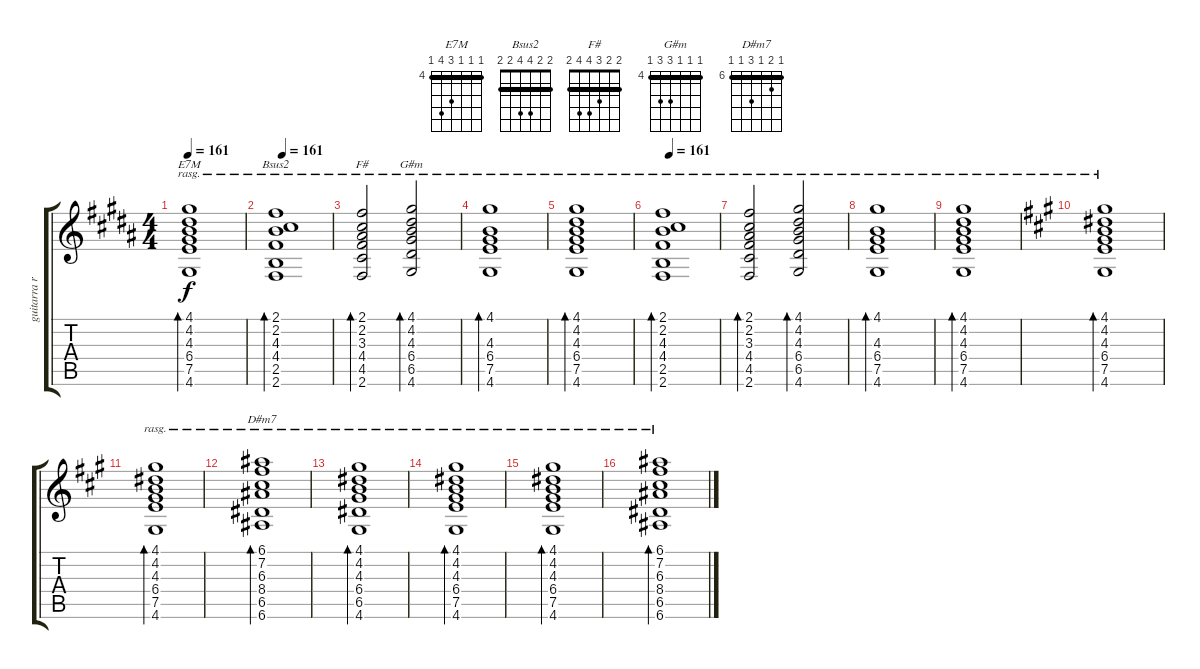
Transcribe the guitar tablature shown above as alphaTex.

\track ("guitarra ritmica" "guitarra r") {instrument acousticguitarsteel}
\staff {score tabs}
\tuning (E4 B3 G3 D3 A2 E2) {hide}
\chord ("E7M" 4 4 4 6 7 4) {firstfret 4 barre 4}
\chord ("Bsus2" 2 2 4 4 2 2) {barre 2}
\chord ("F#" 2 2 3 4 4 2) {barre 2}
\chord ("G#m" 4 4 4 6 6 4) {firstfret 4 barre 4}
\chord ("D#m7" 6 7 6 8 6 6) {firstfret 6 barre 6}
\ts (4 4)
\tempo 161
\clef g2
\ks b
(4.1 4.2 4.3 6.4 7.5 4.6).1{bd 480 ch "E7M" rasg ii dy f} |
\tempo 161
(2.1 2.2 4.3 4.4 2.5 2.6).1{bd 480 ch "Bsus2" rasg ii} |
(2.1 2.2 3.3 4.4 4.5 2.6).2{bd 480 ch "F#" rasg ii} (4.1 4.2 4.3 6.4 6.5 4.6).2{bd 480 ch "G#m" rasg ii} |
(4.1 4.3 6.4 7.5 4.6).1{bd 480 rasg ii} |
(4.1 4.2 4.3 6.4 7.5 4.6).1{bd 480 rasg ii} |
\tempo 161
(2.1 2.2 4.3 4.4 2.5 2.6).1{bd 480 rasg ii} |
(2.1 2.2 3.3 4.4 4.5 2.6).2{bd 480 rasg ii} (4.1 4.2 4.3 6.4 6.5 4.6).2{bd 480 rasg ii} |
(4.1 4.3 6.4 7.5 4.6).1{bd 480 rasg ii} |
(4.1 4.2 4.3 6.4 7.5 4.6).1{bd 480 rasg ii} |
\ks a
(4.1 4.2 4.3 6.4 7.5 4.6).1{bd 480 rasg ii} |
(4.1 4.2 4.3 6.4 7.5 4.6).1{bd 480 rasg ii} |
(6.1 7.2 6.3 8.4 6.5 6.6).1{bd 480 ch "D#m7" rasg ii} |
(4.1 4.2 4.3 6.4 6.5 4.6).1{bd 480 rasg ii} |
(4.1 4.2 4.3 6.4 7.5 4.6).1{bd 480 rasg ii} |
(4.1 4.2 4.3 6.4 7.5 4.6).1{bd 480 rasg ii} |
(6.1 7.2 6.3 8.4 6.5 6.6).1{bd 480 rasg ii}
